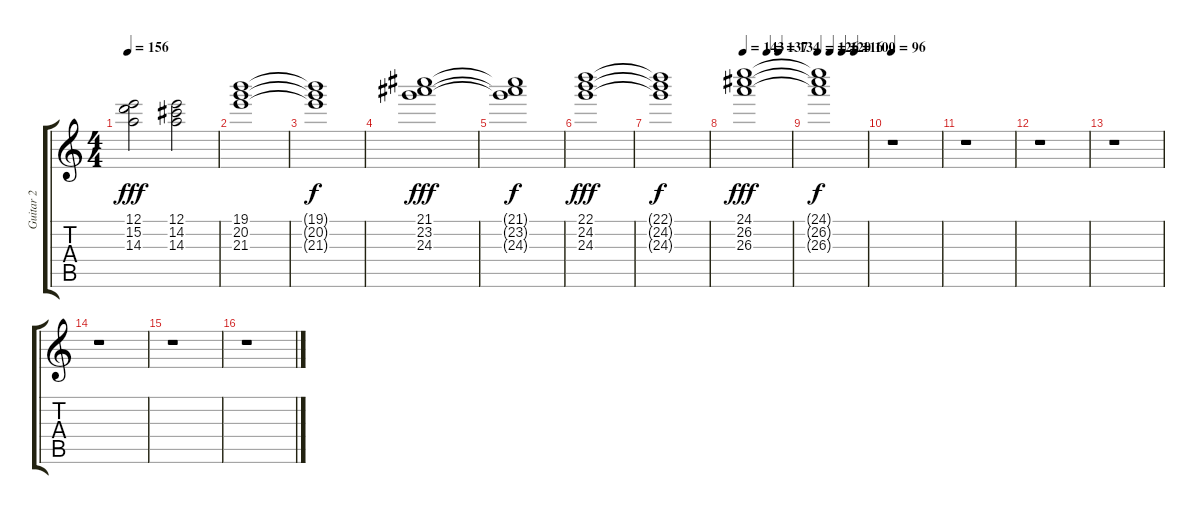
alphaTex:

\track ("Guitar 2" "Guitar 2") {instrument overdrivenguitar}
\staff {score tabs}
\tuning (E4 B3 G3 D3 A2 E2) {hide}
\ts (4 4)
\tempo 156
\clef g2
\ks c
(12.1 15.2 14.3).2{dy fff} (12.1 14.2 14.3).2 |
(19.1 20.2 21.3).1 |
(19.1{t} 20.2{t} 21.3{t}).1{dy f} |
(21.1 23.2 24.3).1{dy fff} |
(21.1{t} 23.2{t} 24.3{t}).1{dy f} |
(22.1 24.2 24.3).1{dy fff} |
(22.1{t} 24.2{t} 24.3{t}).1{dy f} |
\tempo 143
\tempo (137 0.5)
\tempo (134 0.75)
(24.1 26.2 26.3).1{dy fff} |
\tempo 126
\tempo (120 0.25)
\tempo (116 0.5)
\tempo (100 0.75)
(24.1{t} 26.2{t} 26.3{t}).1{dy f} |
\tempo 96
r.1 |
r.1 |
r.1 |
r.1 |
r.1 |
r.1 |
r.1
